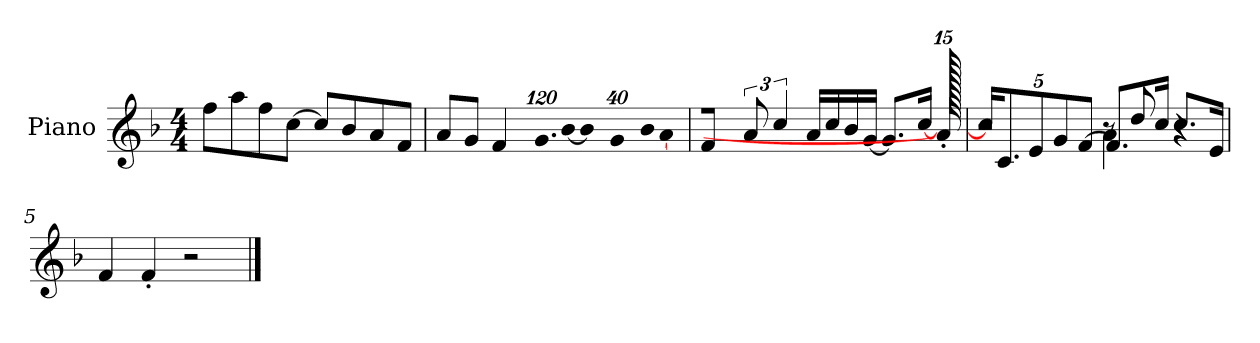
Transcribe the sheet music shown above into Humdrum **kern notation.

**kern
*part1
*staff1
*I"Piano
*I'P-no
*clefG2
*k[b-]
*M4/4
*MM90
=1
8ff\L
8aa\
8ff\
[8cc\J
8cc/L]
8b-/
8a/
8f/J
=2
8a/L
8g/J
4f/
*Xbrackettup
!LO:N:vis=16.
960%103g/LL
!LO:N:vis=32
[640%23b-/JK
!LO:N:vis=8
960%137b-/]
!LO:N:vis=16
1920%137g/L
!LO:N:vis=32
640%23b-/K
[384%41a/J
=3
*^
1r	4f/
*	*brackettup
.	12a/
.	6cc/
.	16a/LL
.	16cc/
.	16b-/
.	[16g/JJ
.	8.g/L]
.	[16cc/Jk
1920a'/]	1920ryy
!!LO:LB:g=z	!!
=4	=4
*	*^
*	*	*Xbrackettup
2r	2r	20cc/KL]
.	.	10.c/
.	.	10e/
.	.	10g/
.	.	[10f/J
8r	4a\	8.f/L]
8dd/	.	.
.	.	16cc/Jk
4r	4r	8.cc/L
.	.	16e/Jk
*v	*v	*v
=5
4f/
4f'/
2r
==
*-
